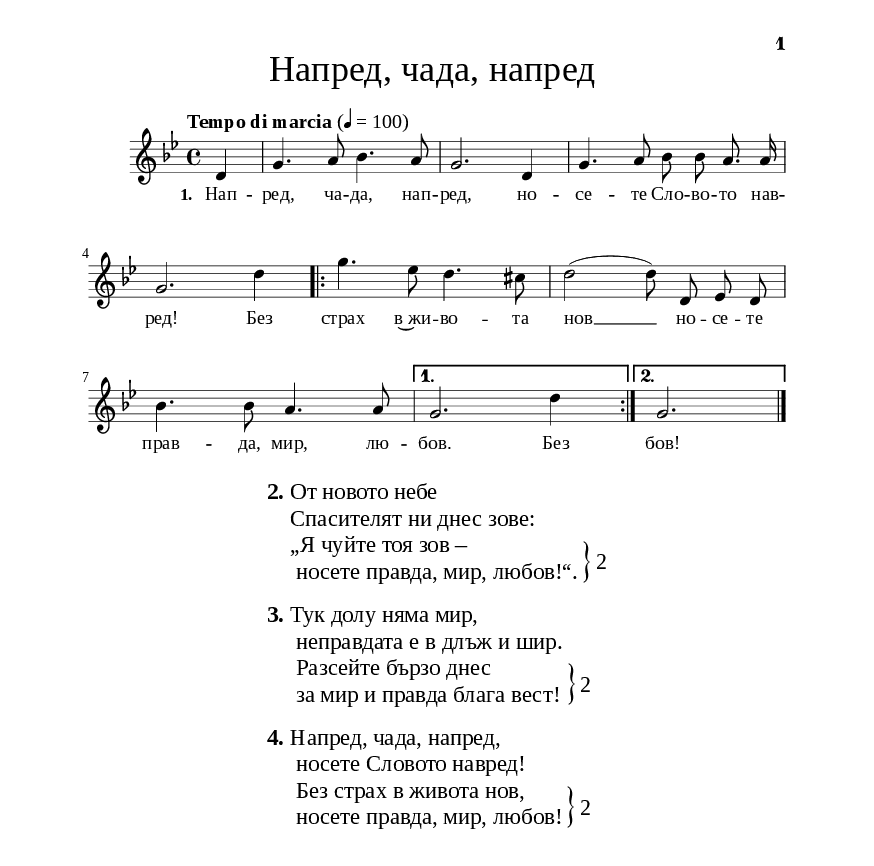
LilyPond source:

\version "2.24.4"

% include paper part and global functions
\include "include/globals.ily"

"rightBraces048" = \markup {
  \column {
    % repeat braces
    \translate #'(0 . -8 )
    \right-brace #20
  }
  \column {
    % repeat numbers
    \translate #'(0 . -9 )
    2
  }
}

\bookpart {
  \label #'ref048
  \tocItem \markup "Напред, чада, напред"
  \include "include/bookpart-paper.ily"
  \score {
    \include "include/score-layout.ily"

    \new Voice \absolute  {
      \clef treble
      \key g \minor
      \time 4/4
      \tempoFunc "Tempo di marcia" 4 "100"
      \autoBeamOff
      \partial 4
      \autoBeamOff
      d'4 | g'4. a'8 bes'4. a'8 | g'2. d'4 | g'4. a'8 bes'8 bes'8 a'8. a'16| \break
      g'2. d''4 | \repeat volta 2 {
        g''4. es''8 d''4. cis''8 | d''2 ( d''8 ) d'8 es'8 d'8 | \break
        bes'4. bes'8 a'4. a'8 |
      } \alternative  { { g'2. d''4 | }  { g'2. } } \bar "|."
    }

    \addlyrics {
      \set stanza = "1. " Нап -- ред, ча -- да, нап -- ред, но -- се -- те Сло -- во -- то нав --
      ред! Без страх в~жи -- во -- та нов __  но -- се -- те
      прав -- да, мир, лю -- бов. Без бов!
    }

    \header {
      title = \titleFunc #'ref_desc_15 "Напред, чада, напред " "Napred, čada, napred"
    }

    \midi{}

  } % score



  \markup \abs-fontsize #11 \override #`(baseline-skip . ,bgCoupletBaselineSkip) {
    \fill-line {
      \column {
        \line {
          \bold "2."
          \column {
            "От новото небе"
            "Спасителят ни днес зове:"
            "„Я чуйте тоя зов –"
            " носете правда, мир, любов!“."
          }\"rightBraces048"
        }
        \vspace #1
        \line {
          \bold "3."
          \column {
            "Тук долу няма мир,"
            " неправдата е в длъж и шир."
            " Разсейте бързо днес"
            " за мир и правда блага вест!"
          }\"rightBraces048"
        }
        \vspace #1
        \line {
          \bold "4."
          \column {
            "Напред, чада, напред,"
            " носете Словото навред!"
            " Без страх в живота нов,"
            " носете правда, мир, любов!"
          }\"rightBraces048"
        }
      }
    }
  }
} % bookpart
